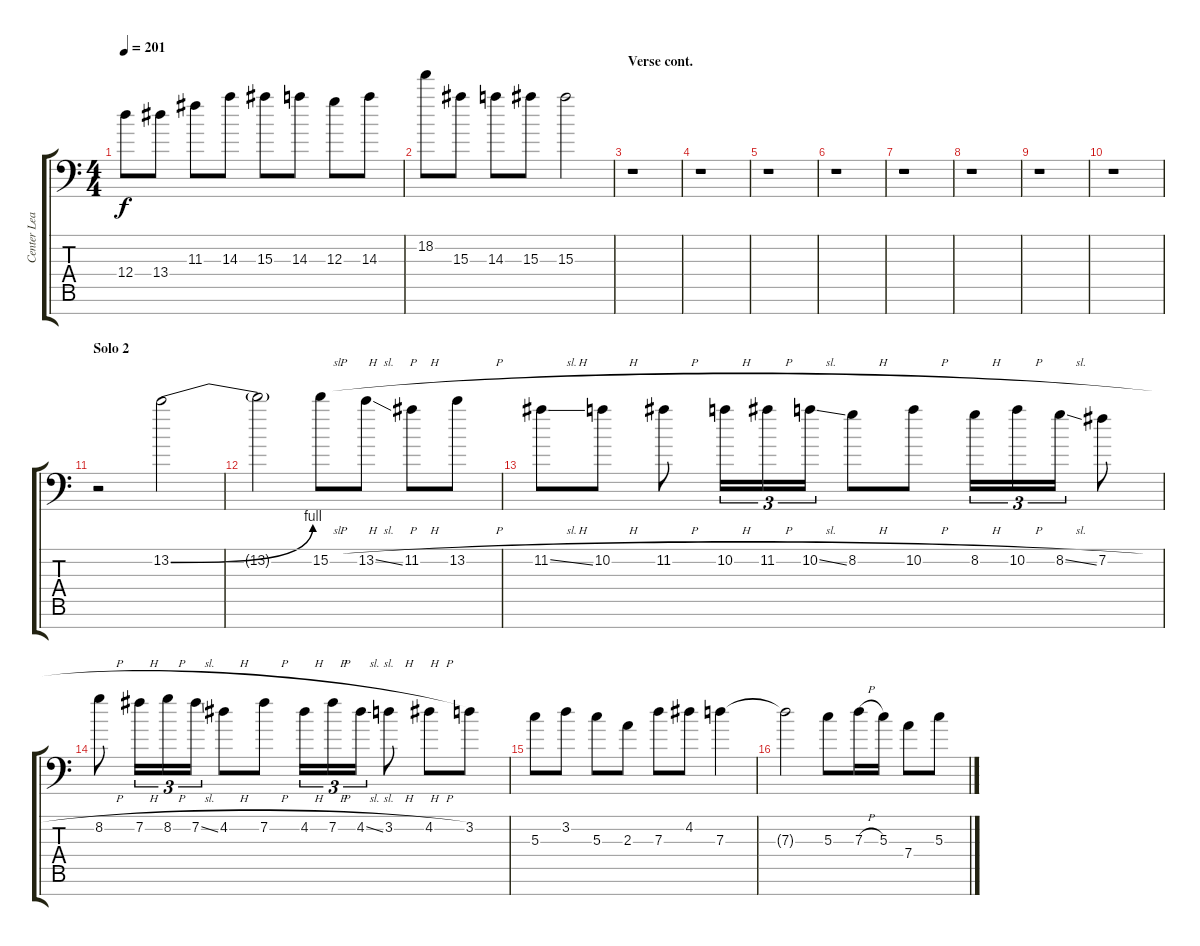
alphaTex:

\track ("Center Lead 1" "Center Lea") {instrument overdrivenguitar}
\staff {score tabs}
\tuning (E4 B3 G3 D3 A2 E2 A1) {hide}
\ts (4 4)
\tempo 201
\clef f4
\ks aminor
12.4.8{dy f} 13.4.8 11.3.8 14.3.8 15.3.8 14.3.8 12.3.8 14.3.8 |
18.2.8 15.3.8 14.3.8 15.3.8 15.3.2 |
\section ("" "Verse cont.")
r.1 |
r.1 |
r.1 |
r.1 |
r.1 |
r.1 |
r.1 |
r.1 |
\section ("" "Solo 2")
r.2 13.2{be (bend 0 0 60 4)}.2 |
13.2{t}.2 15.2{h}.8 13.2{sl}.8 11.2{h}.8 13.2{h}.8 |
11.2{sl}.8 10.2{h}.8 11.2{h}.8 10.2{h}.16{tu (3 2)} 11.2{h}.16{tu (3 2)} 10.2{sl}.16{tu (3 2)} 8.2{h}.8 10.2{h}.8 8.2{h}.16{tu (3 2)} 10.2{h}.16{tu (3 2)} 8.2{sl}.16{tu (3 2)} 7.2{h}.8 |
8.2{h}.8 7.2{h}.16{tu (3 2)} 8.2{h}.16{tu (3 2)} 7.2{sl}.16{tu (3 2)} 4.2{h}.8 7.2{h}.8 4.2{h}.16{tu (3 2)} 7.2{h}.16{tu (3 2)} 4.2{sl}.16{tu (3 2)} 3.2{h}.8 4.2{h}.8 3.2.8 |
5.3.8 3.2.8 5.3.8 2.3.8 7.3.8 4.2.8 7.3.4 |
7.3{t}.2 5.3.8 7.3{h}.16 5.3.16 7.4.8 5.3.8
